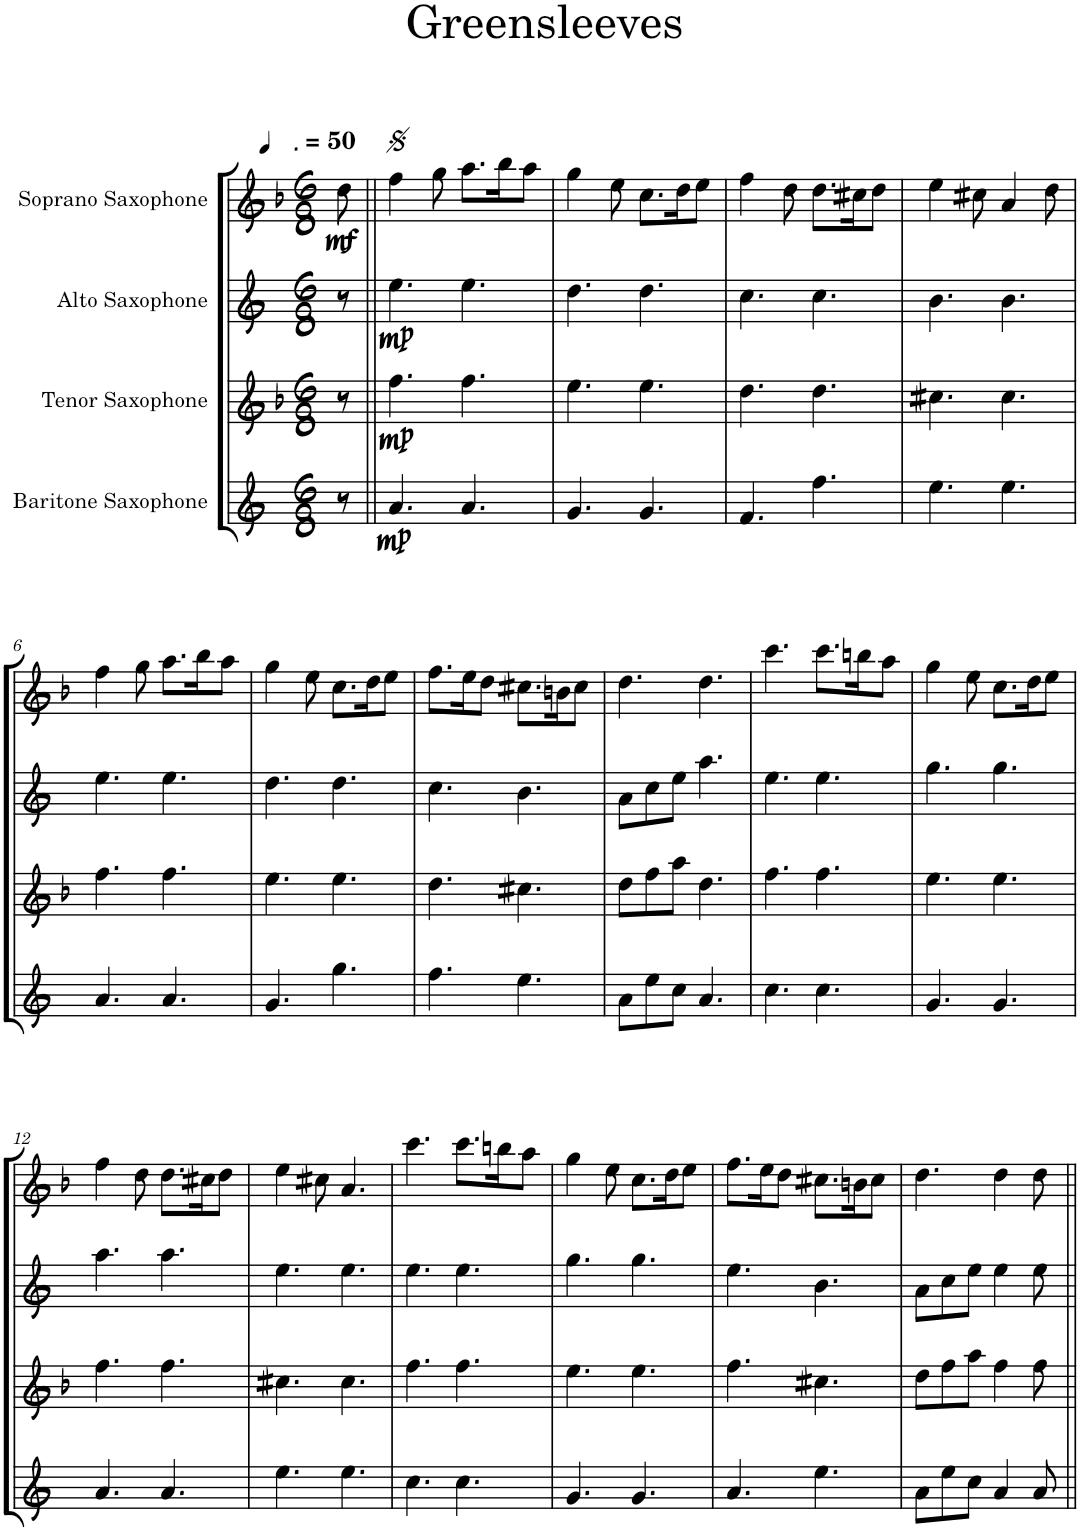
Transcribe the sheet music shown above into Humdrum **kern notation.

**kern	**dynam	**kern	**dynam	**kern	**dynam	**kern	**dynam
*part4	*part4	*part3	*part3	*part2	*part2	*part1	*part1
*staff4	*staff4	*staff3	*staff3	*staff2	*staff2	*staff1	*staff1
*I"Baritone Saxophone	*	*I"Tenor Saxophone	*	*I"Alto Saxophone	*	*I"Soprano Saxophone	*
*I'Bar Sax	*	*I'T Sax	*	*I'A Sax	*	*I'S Sax	*
*clefG2	*	*clefG2	*	*clefG2	*	*clefG2	*
*Trd12c21	*	*Trd8c14	*	*Trd5c9	*	*Trd1c2	*
*k[]	*	*k[b-]	*	*k[]	*	*k[b-]	*
*M6/8	*	*M6/8	*	*M6/8	*	*M6/8	*
*MM75	*	*MM75	*	*MM75	*	*MM75	*
=1	=1	=1	=1	=1	=1	=1	=1
!	!	!	!	!	!	!	!LO:DY:b
8r	.	8r	.	8r	.	8dd\	mf
=2||	=2||	=2||	=2||	=2||	=2||	=2||	=2||
!	!LO:DY:b	!	!LO:DY:b	!	!LO:DY:b	!	!
4.a/	mp	4.ff\	mp	4.ee\	mp	4ff\	.
.	.	.	.	.	.	8gg\	.
4.a/	.	4.ff\	.	4.ee\	.	8.aa\L	.
.	.	.	.	.	.	16bb-\K	.
.	.	.	.	.	.	8aa\J	.
=3	=3	=3	=3	=3	=3	=3	=3
4.g/	.	4.ee\	.	4.dd\	.	4gg\	.
.	.	.	.	.	.	8ee\	.
4.g/	.	4.ee\	.	4.dd\	.	8.cc\L	.
.	.	.	.	.	.	16dd\K	.
.	.	.	.	.	.	8ee\J	.
=4	=4	=4	=4	=4	=4	=4	=4
4.f/	.	4.dd\	.	4.cc\	.	4ff\	.
.	.	.	.	.	.	8dd\	.
4.ff\	.	4.dd\	.	4.cc\	.	8.dd\L	.
.	.	.	.	.	.	16cc#X\K	.
.	.	.	.	.	.	8dd\J	.
=5	=5	=5	=5	=5	=5	=5	=5
4.ee\	.	4.cc#X\	.	4.b\	.	4ee\	.
.	.	.	.	.	.	8cc#X\	.
4.ee\	.	4.cc#\	.	4.b\	.	4a/	.
.	.	.	.	.	.	8dd\	.
!!LO:LB:g=z
=6	=6	=6	=6	=6	=6	=6	=6
4.a/	.	4.ff\	.	4.ee\	.	4ff\	.
.	.	.	.	.	.	8gg\	.
4.a/	.	4.ff\	.	4.ee\	.	8.aa\L	.
.	.	.	.	.	.	16bb-\K	.
.	.	.	.	.	.	8aa\J	.
=7	=7	=7	=7	=7	=7	=7	=7
4.g/	.	4.ee\	.	4.dd\	.	4gg\	.
.	.	.	.	.	.	8ee\	.
4.gg\	.	4.ee\	.	4.dd\	.	8.cc\L	.
.	.	.	.	.	.	16dd\K	.
.	.	.	.	.	.	8ee\J	.
=8	=8	=8	=8	=8	=8	=8	=8
4.ff\	.	4.dd\	.	4.cc\	.	8.ff\L	.
.	.	.	.	.	.	16ee\K	.
.	.	.	.	.	.	8dd\J	.
4.ee\	.	4.cc#X\	.	4.b\	.	8.cc#X\L	.
.	.	.	.	.	.	16bn\K	.
.	.	.	.	.	.	8cc#\J	.
=9	=9	=9	=9	=9	=9	=9	=9
8a\L	.	8dd\L	.	8a\L	.	4.dd\	.
8ee\	.	8ff\	.	8cc\	.	.	.
8cc\J	.	8aa\J	.	8ee\J	.	.	.
4.a/	.	4.dd\	.	4.aa\	.	4.dd\	.
=10	=10	=10	=10	=10	=10	=10	=10
4.cc\	.	4.ff\	.	4.ee\	.	4.ccc\	.
4.cc\	.	4.ff\	.	4.ee\	.	8.ccc\L	.
.	.	.	.	.	.	16bbn\K	.
.	.	.	.	.	.	8aa\J	.
=11	=11	=11	=11	=11	=11	=11	=11
4.g/	.	4.ee\	.	4.gg\	.	4gg\	.
.	.	.	.	.	.	8ee\	.
4.g/	.	4.ee\	.	4.gg\	.	8.cc\L	.
.	.	.	.	.	.	16dd\K	.
.	.	.	.	.	.	8ee\J	.
!!LO:LB:g=z
=12	=12	=12	=12	=12	=12	=12	=12
4.a/	.	4.ff\	.	4.aa\	.	4ff\	.
.	.	.	.	.	.	8dd\	.
4.a/	.	4.ff\	.	4.aa\	.	8.dd\L	.
.	.	.	.	.	.	16cc#X\K	.
.	.	.	.	.	.	8dd\J	.
=13	=13	=13	=13	=13	=13	=13	=13
4.ee\	.	4.cc#X\	.	4.ee\	.	4ee\	.
.	.	.	.	.	.	8cc#X\	.
4.ee\	.	4.cc#\	.	4.ee\	.	4.a/	.
=14	=14	=14	=14	=14	=14	=14	=14
4.cc\	.	4.ff\	.	4.ee\	.	4.ccc\	.
4.cc\	.	4.ff\	.	4.ee\	.	8.ccc\L	.
.	.	.	.	.	.	16bbn\K	.
.	.	.	.	.	.	8aa\J	.
=15	=15	=15	=15	=15	=15	=15	=15
4.g/	.	4.ee\	.	4.gg\	.	4gg\	.
.	.	.	.	.	.	8ee\	.
4.g/	.	4.ee\	.	4.gg\	.	8.cc\L	.
.	.	.	.	.	.	16dd\K	.
.	.	.	.	.	.	8ee\J	.
=16	=16	=16	=16	=16	=16	=16	=16
4.a/	.	4.ff\	.	4.ee\	.	8.ff\L	.
.	.	.	.	.	.	16ee\K	.
.	.	.	.	.	.	8dd\J	.
4.ee\	.	4.cc#X\	.	4.b\	.	8.cc#X\L	.
.	.	.	.	.	.	16bn\K	.
.	.	.	.	.	.	8cc#\J	.
=17	=17	=17	=17	=17	=17	=17	=17
8a\L	.	8dd\L	.	8a\L	.	4.dd\	.
8ee\	.	8ff\	.	8cc\	.	.	.
8cc\J	.	8aa\J	.	8ee\J	.	.	.
4a/	.	4ff\	.	4ee\	.	4dd\	.
8a/	.	8ff\	.	8ee\	.	8dd\	.
=||	=||	=||	=||	=||	=||	=||	=||
*-	*-	*-	*-	*-	*-	*-	*-
